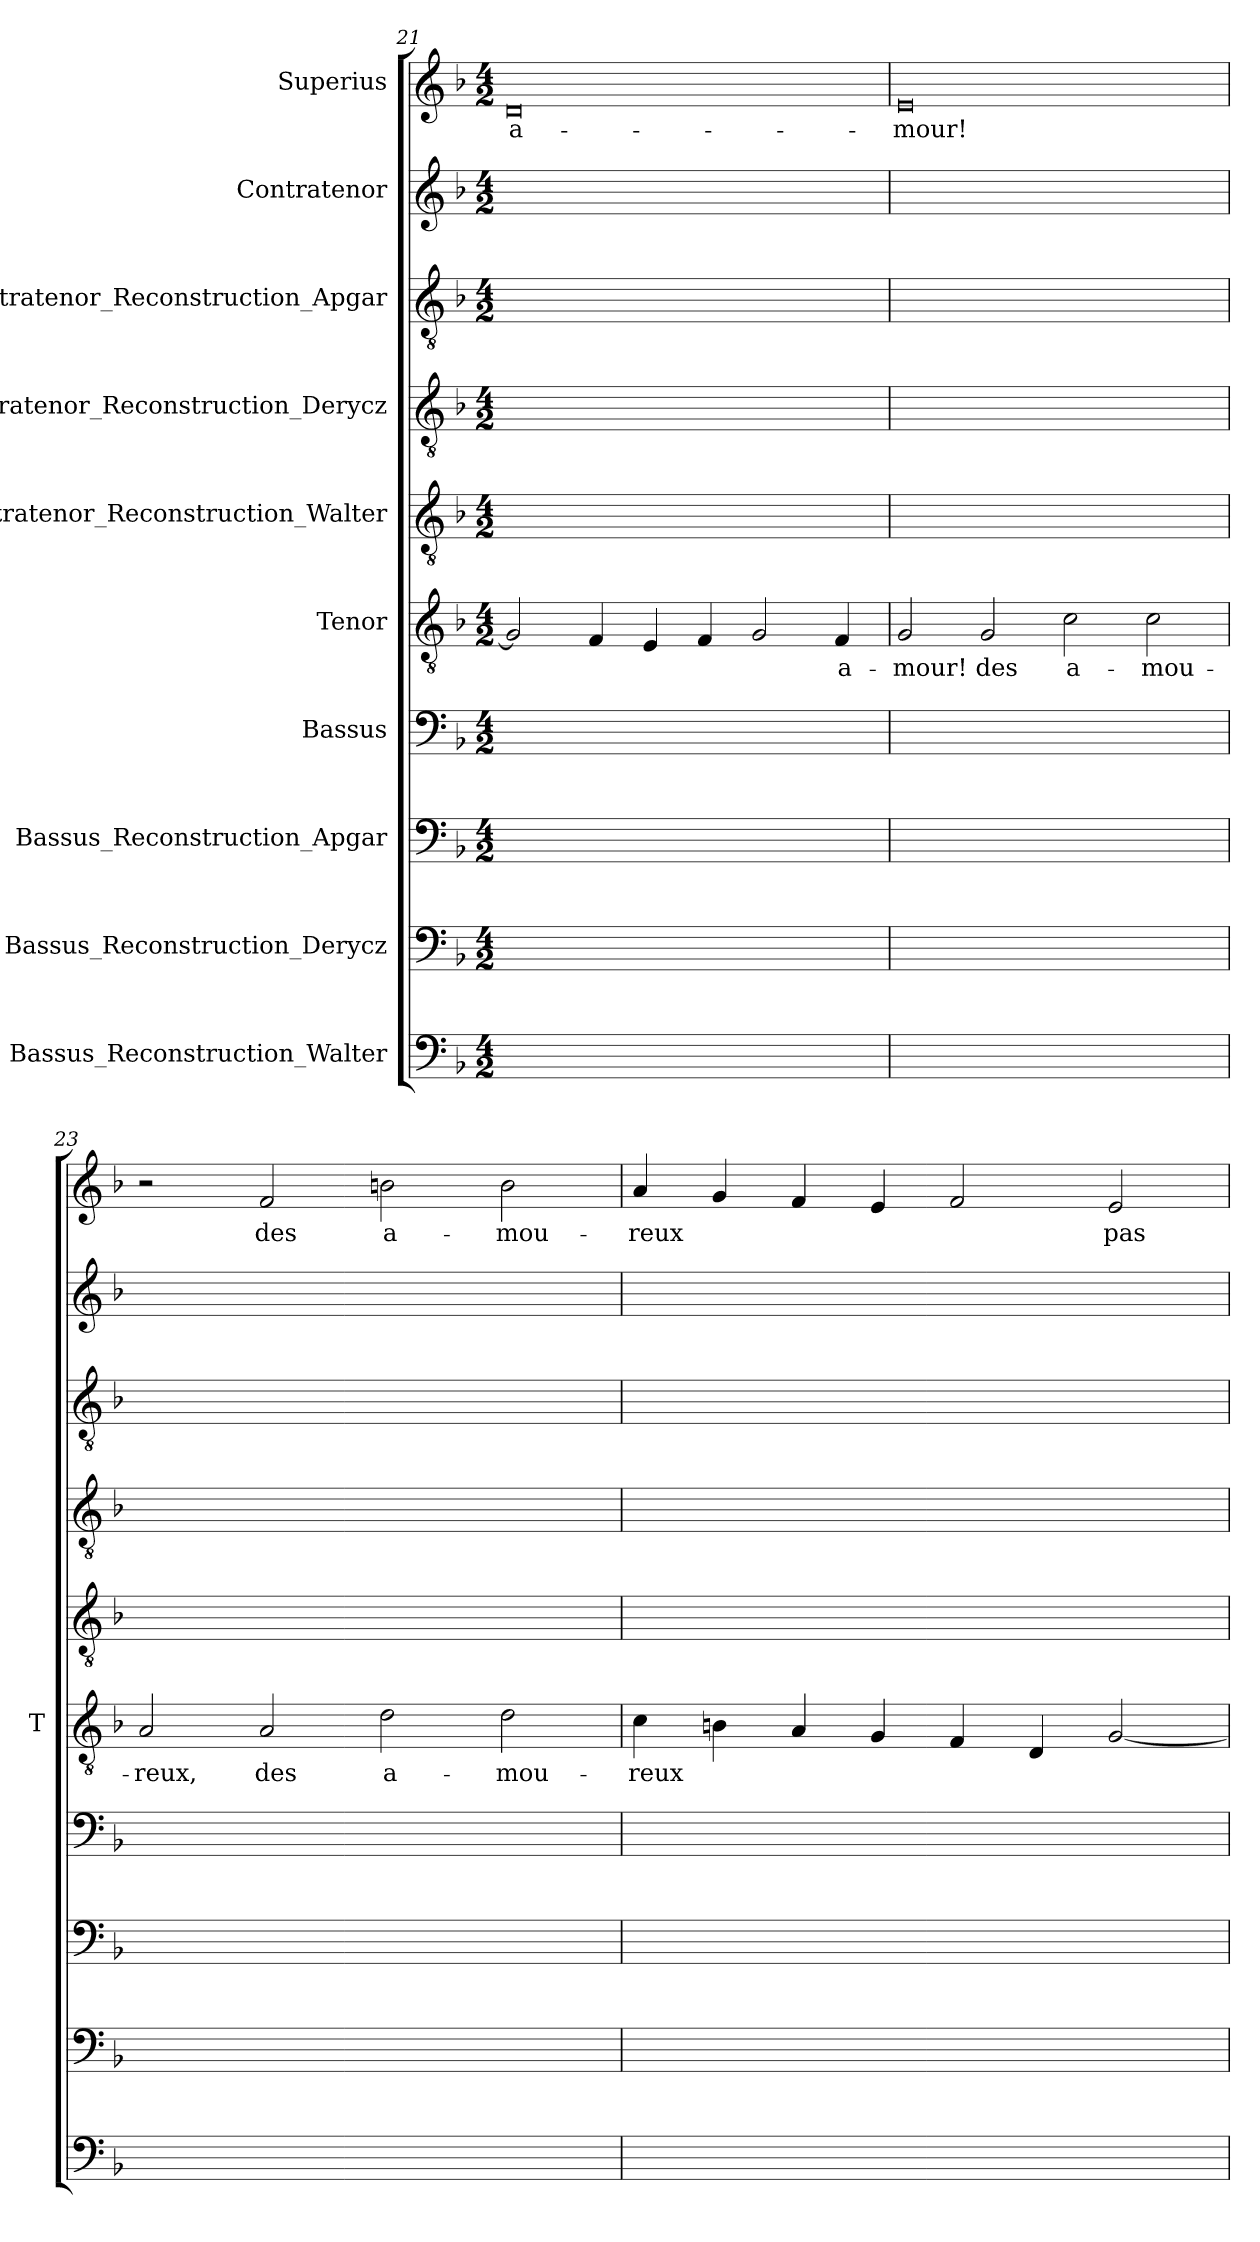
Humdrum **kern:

**kern	**kern	**kern	**kern	**kern	**text	**kern	**kern	**kern	**kern	**kern	**text
*part10	*part9	*part8	*part7	*part6	*part6	*part5	*part4	*part3	*part2	*part1	*part1
*staff10	*staff9	*staff8	*staff7	*staff6	*staff6	*staff5	*staff4	*staff3	*staff2	*staff1	*staff1
*I"Bassus_Reconstruction_Walter	*I"Bassus_Reconstruction_Derycz	*I"Bassus_Reconstruction_Apgar	*I"Bassus	*I"Tenor	*	*I"Contratenor_Reconstruction_Walter	*I"Contratenor_Reconstruction_Derycz	*I"Contratenor_Reconstruction_Apgar	*I"Contratenor	*I"Superius	*
*	*	*	*	*I'T	*	*	*	*	*	*	*
*clefF4	*clefF4	*clefF4	*clefF4	*clefGv2	*	*clefGv2	*clefGv2	*clefGv2	*clefG2	*clefG2	*
*k[b-]	*k[b-]	*k[b-]	*k[b-]	*k[b-]	*	*k[b-]	*k[b-]	*k[b-]	*k[b-]	*k[b-]	*
*M4/2	*M4/2	*M4/2	*M4/2	*M4/2	*	*M4/2	*M4/2	*M4/2	*M4/2	*M4/2	*
=21	=21	=21	=21	=21	=21	=21	=21	=21	=21	=21	=21
0ryy	0ryy	0ryy	0ryy	2G]	.	0ryy	0ryy	0ryy	0ryy	0d	a-
.	.	.	.	4F	.	.	.	.	.	.	.
.	.	.	.	4E	.	.	.	.	.	.	.
.	.	.	.	4F	.	.	.	.	.	.	.
.	.	.	.	2G	.	.	.	.	.	.	.
.	.	.	.	4F	a-	.	.	.	.	.	.
=22	=22	=22	=22	=22	=22	=22	=22	=22	=22	=22	=22
0ryy	0ryy	0ryy	0ryy	2G	-mour!	0ryy	0ryy	0ryy	0ryy	0e	-mour!
.	.	.	.	2G	-des	.	.	.	.	.	.
.	.	.	.	2c	a-	.	.	.	.	.	.
.	.	.	.	2c	mou-	.	.	.	.	.	.
=23	=23	=23	=23	=23	=23	=23	=23	=23	=23	=23	=23
0ryy	0ryy	0ryy	0ryy	2A	-reux,	0ryy	0ryy	0ryy	0ryy	2r	.
.	.	.	.	2A	-des	.	.	.	.	2f	-des
.	.	.	.	2d	a-	.	.	.	.	2bn	a-
.	.	.	.	2d	mou-	.	.	.	.	2b	mou-
=24	=24	=24	=24	=24	=24	=24	=24	=24	=24	=24	=24
0ryy	0ryy	0ryy	0ryy	4c	-reux	0ryy	0ryy	0ryy	0ryy	4a	-reux
.	.	.	.	4Bn	.	.	.	.	.	4g	.
.	.	.	.	4A	.	.	.	.	.	4f	.
.	.	.	.	4G	.	.	.	.	.	4e	.
.	.	.	.	4F	.	.	.	.	.	2f	.
.	.	.	.	4D	.	.	.	.	.	.	.
.	.	.	.	[2G	.	.	.	.	.	2e	pas-
=	=	=	=	=	=	=	=	=	=	=	=
*-	*-	*-	*-	*-	*-	*-	*-	*-	*-	*-	*-
